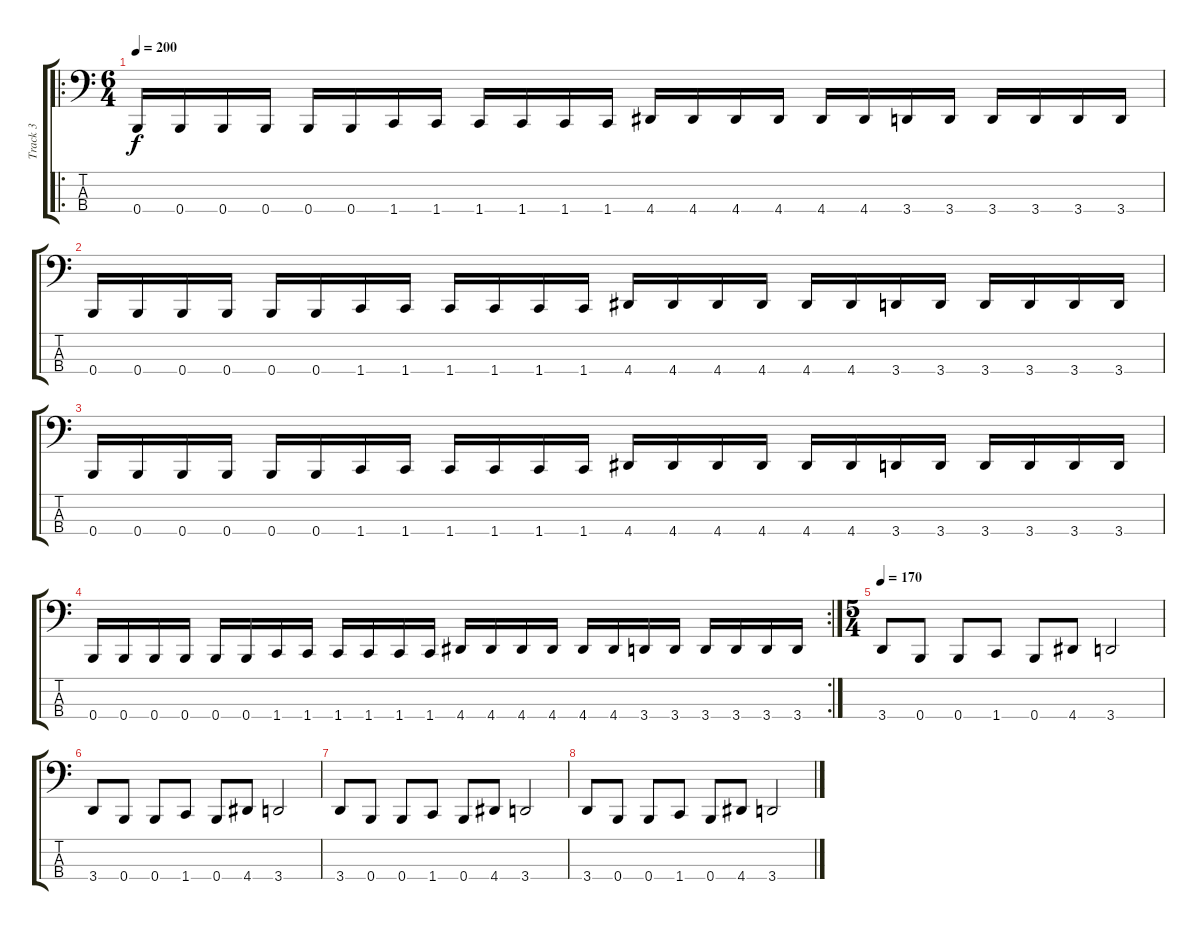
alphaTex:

\track ("Track 3" "Track 3") {instrument electricbasspick}
\staff {score tabs}
\tuning (E2 B1 Gb1 B0) {hide}
\ro
\ts (6 4)
\tempo 200
\clef f4
\ks c
0.4.16{dy f instrument slapbass1} 0.4.16 0.4.16 0.4.16 0.4.16 0.4.16 1.4.16 1.4.16 1.4.16 1.4.16 1.4.16 1.4.16 4.4.16 4.4.16 4.4.16 4.4.16 4.4.16 4.4.16 3.4.16 3.4.16 3.4.16 3.4.16 3.4.16 3.4.16 |
0.4.16 0.4.16 0.4.16 0.4.16 0.4.16 0.4.16 1.4.16 1.4.16 1.4.16 1.4.16 1.4.16 1.4.16 4.4.16 4.4.16 4.4.16 4.4.16 4.4.16 4.4.16 3.4.16 3.4.16 3.4.16 3.4.16 3.4.16 3.4.16 |
0.4.16 0.4.16 0.4.16 0.4.16 0.4.16 0.4.16 1.4.16 1.4.16 1.4.16 1.4.16 1.4.16 1.4.16 4.4.16 4.4.16 4.4.16 4.4.16 4.4.16 4.4.16 3.4.16 3.4.16 3.4.16 3.4.16 3.4.16 3.4.16 |
\rc 2
0.4.16 0.4.16 0.4.16 0.4.16 0.4.16 0.4.16 1.4.16 1.4.16 1.4.16 1.4.16 1.4.16 1.4.16 4.4.16 4.4.16 4.4.16 4.4.16 4.4.16 4.4.16 3.4.16 3.4.16 3.4.16 3.4.16 3.4.16 3.4.16 |
\ts (5 4)
\tempo 170
3.4.8 0.4.8 0.4.8 1.4.8 0.4.8 4.4.8 3.4.2 |
3.4.8 0.4.8 0.4.8 1.4.8 0.4.8 4.4.8 3.4.2 |
3.4.8 0.4.8 0.4.8 1.4.8 0.4.8 4.4.8 3.4.2 |
3.4.8 0.4.8 0.4.8 1.4.8 0.4.8 4.4.8 3.4.2
